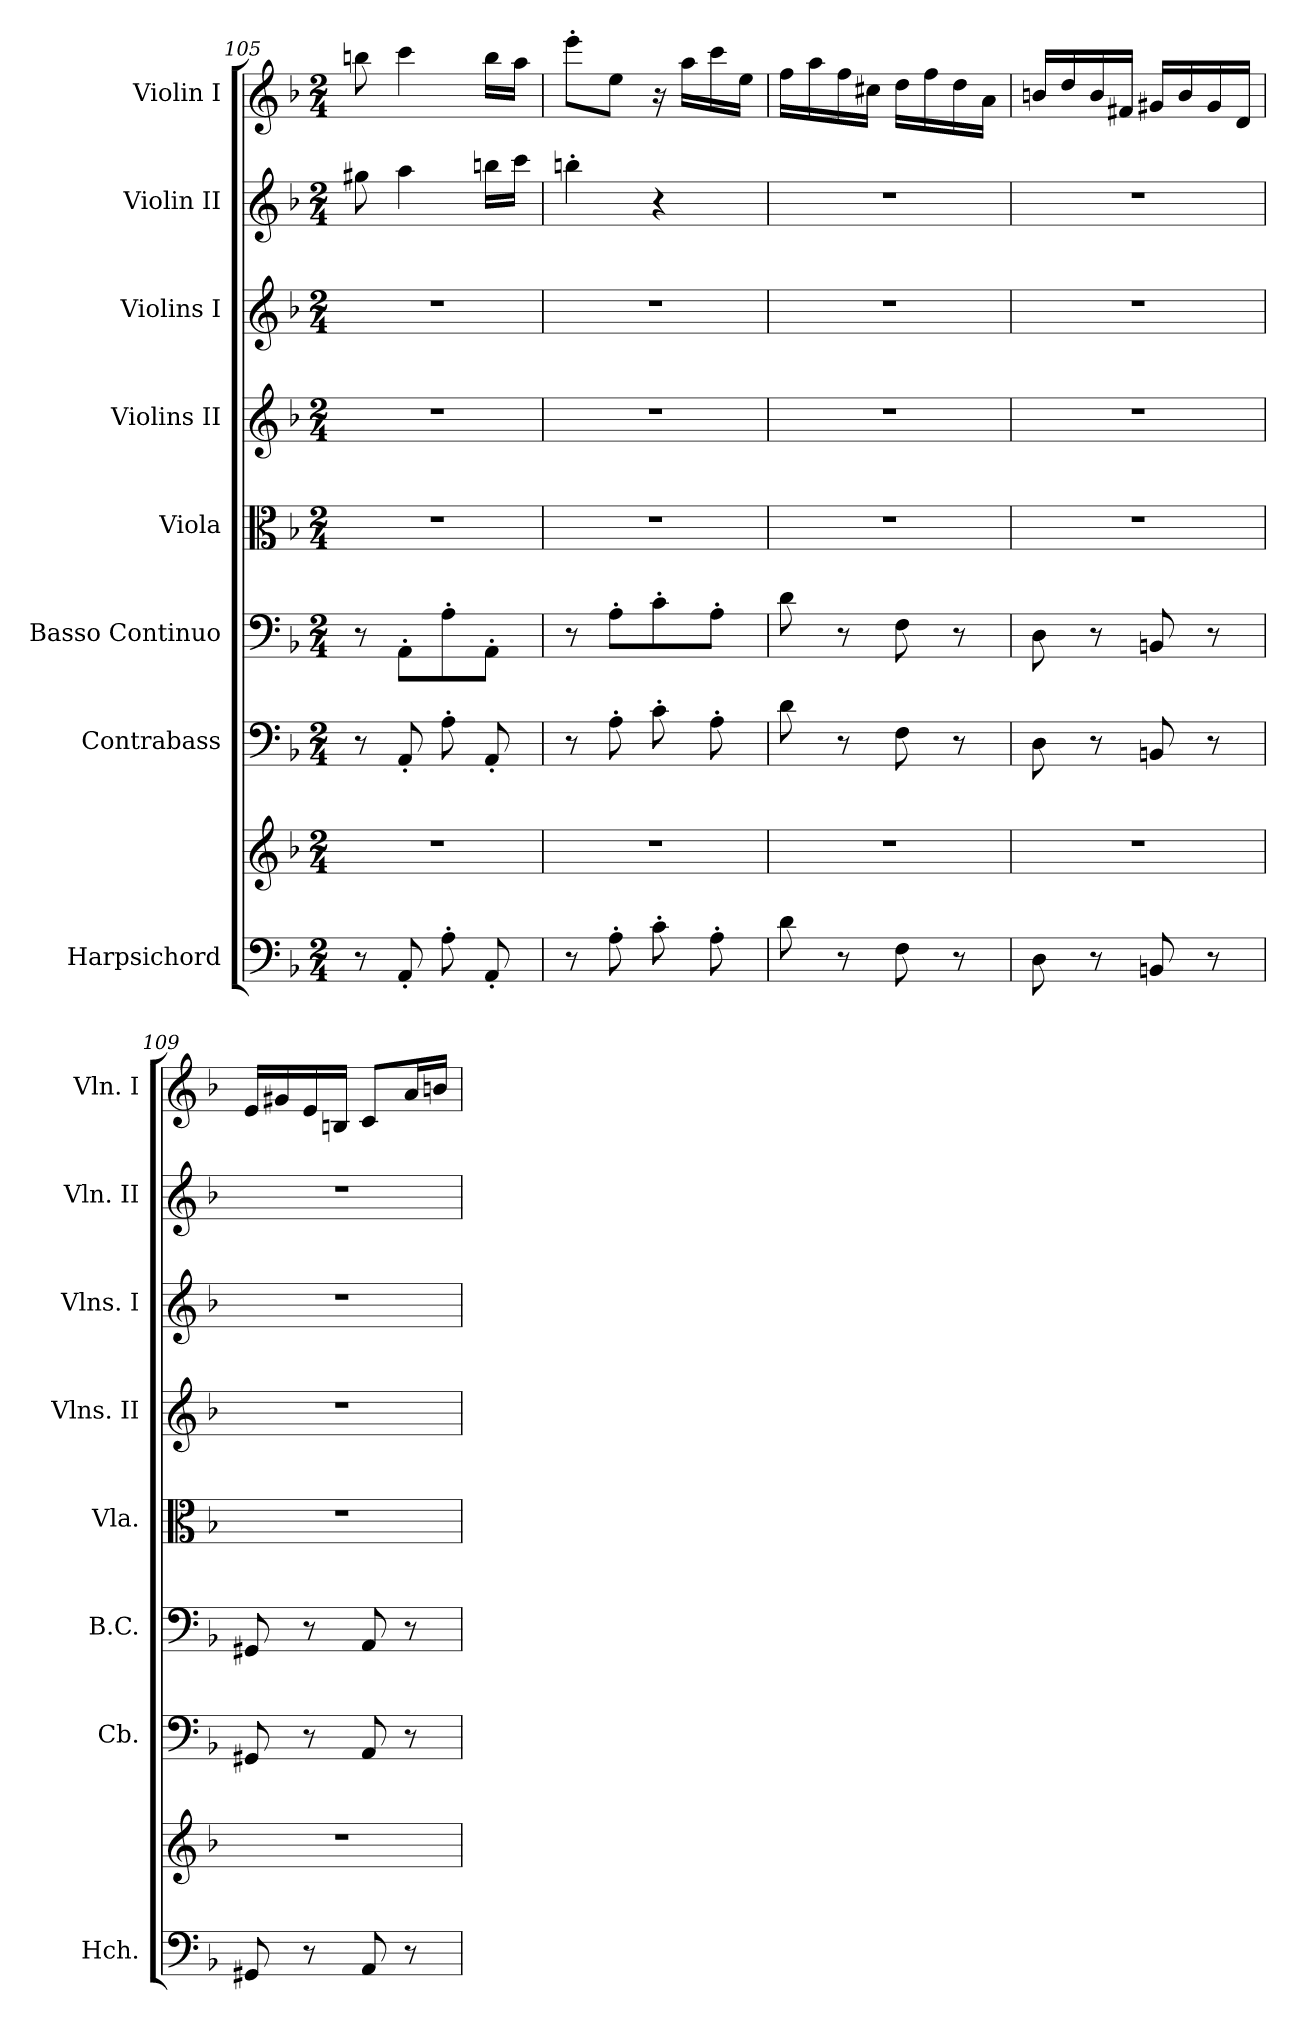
**kern	**kern	**kern	**kern	**kern	**kern	**kern	**kern	**kern
*part8	*part8	*part7	*part6	*part5	*part4	*part3	*part2	*part1
*staff9	*staff8	*staff7	*staff6	*staff5	*staff4	*staff3	*staff2	*staff1
*I"Harpsichord	*	*I"Contrabass	*I"Basso Continuo	*I"Viola	*I"Violins II	*I"Violins I	*I"Violin II	*I"Violin I
*I'Hch.	*	*I'Cb.	*I'B.C.	*I'Vla.	*I'Vlns. II	*I'Vlns. I	*I'Vln. II	*I'Vln. I
*clefF4	*clefG2	*clefF4	*clefF4	*clefC3	*clefG2	*clefG2	*clefG2	*clefG2
*	*	*ITrd7c12	*	*	*	*	*	*
*k[b-]	*k[b-]	*k[b-]	*k[b-]	*k[b-]	*k[b-]	*k[b-]	*k[b-]	*k[b-]
*M2/4	*M2/4	*M2/4	*M2/4	*M2/4	*M2/4	*M2/4	*M2/4	*M2/4
=105	=105	=105	=105	=105	=105	=105	=105	=105
8r	2r	8r	8r	2r	2r	2r	8gg#X\	8bbn\
8AA'/	.	8AAA'/	8AA'\L	.	.	.	4aa\	4ccc\
8A'\	.	8AA'\	8A'\	.	.	.	.	.
8AA'/	.	8AAA'/	8AA'\J	.	.	.	16bbn\LL	16bb\LL
.	.	.	.	.	.	.	16ccc\JJ	16aa\JJ
=106	=106	=106	=106	=106	=106	=106	=106	=106
8r	2r	8r	8r	2r	2r	2r	4bbn'\	8eee'\L
8A'\	.	8AA'\	8A'\L	.	.	.	.	8ee\J
8c'\	.	8C'\	8c'\	.	.	.	4r	16r
.	.	.	.	.	.	.	.	16aa\LL
8A'\	.	8AA'\	8A'\J	.	.	.	.	16ccc\
.	.	.	.	.	.	.	.	16ee\JJ
=107	=107	=107	=107	=107	=107	=107	=107	=107
8d\	2r	8D\	8d\	2r	2r	2r	2r	16ff\LL
.	.	.	.	.	.	.	.	16aa\
8r	.	8r	8r	.	.	.	.	16ff\
.	.	.	.	.	.	.	.	16cc#X\JJ
8F\	.	8FF\	8F\	.	.	.	.	16dd\LL
.	.	.	.	.	.	.	.	16ff\
8r	.	8r	8r	.	.	.	.	16dd\
.	.	.	.	.	.	.	.	16a\JJ
!!LO:LB:g=z
=108	=108	=108	=108	=108	=108	=108	=108	=108
8D\	2r	8DD\	8D\	2r	2r	2r	2r	16bn/LL
.	.	.	.	.	.	.	.	16dd/
8r	.	8r	8r	.	.	.	.	16b/
.	.	.	.	.	.	.	.	16f#X/JJ
8BBn/	.	8BBBn/	8BBn/	.	.	.	.	16g#X/LL
.	.	.	.	.	.	.	.	16b/
8r	.	8r	8r	.	.	.	.	16g#/
.	.	.	.	.	.	.	.	16d/JJ
=109	=109	=109	=109	=109	=109	=109	=109	=109
8GG#X/	2r	8GGG#X/	8GG#X/	2r	2r	2r	2r	16e/LL
.	.	.	.	.	.	.	.	16g#X/
8r	.	8r	8r	.	.	.	.	16e/
.	.	.	.	.	.	.	.	16Bn/JJ
8AA/	.	8AAA/	8AA/	.	.	.	.	8c/L
8r	.	8r	8r	.	.	.	.	16a/L
.	.	.	.	.	.	.	.	16bn/JJ
=	=	=	=	=	=	=	=	=
*-	*-	*-	*-	*-	*-	*-	*-	*-
